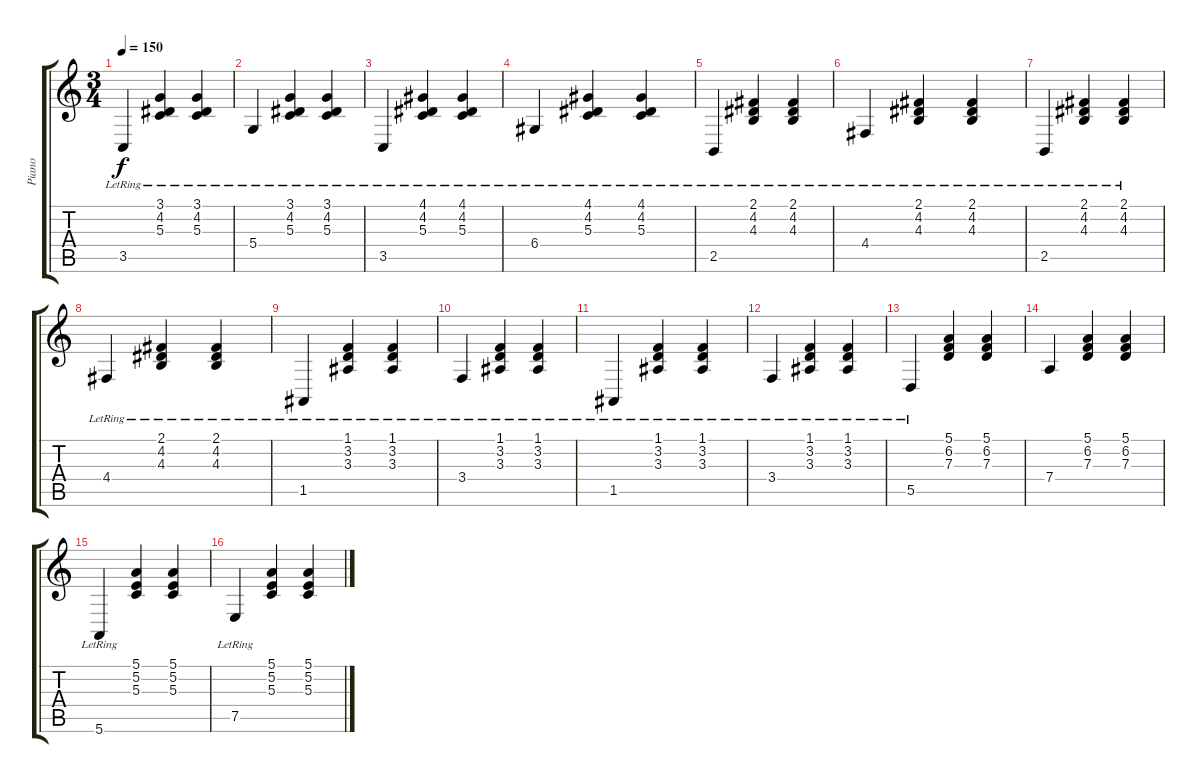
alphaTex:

\track ("Piano" "Piano") {instrument acousticgrandpiano}
\staff {score tabs}
\tuning (E4 B3 G3 D3 A2 E2) {hide}
\ts (3 4)
\tempo 150
\clef g2
\ks c
3.5{lr}.4{dy f} (3.1{lr} 4.2{lr} 5.3{lr}).4 (3.1{lr} 4.2{lr} 5.3{lr}).4 |
5.4{lr}.4 (3.1{lr} 4.2{lr} 5.3{lr}).4 (3.1{lr} 4.2{lr} 5.3{lr}).4 |
3.5{lr}.4 (4.1{lr} 4.2{lr} 5.3{lr}).4 (4.1{lr} 4.2{lr} 5.3{lr}).4 |
6.4{lr}.4 (4.1{lr} 4.2{lr} 5.3{lr}).4 (4.1{lr} 4.2{lr} 5.3).4 |
2.5{lr}.4 (2.1{lr} 4.2{lr} 4.3{lr}).4 (2.1{lr} 4.2{lr} 4.3{lr}).4 |
4.4{lr}.4 (2.1{lr} 4.2{lr} 4.3{lr}).4 (2.1{lr} 4.2{lr} 4.3{lr}).4 |
2.5{lr}.4 (2.1{lr} 4.2{lr} 4.3{lr}).4 (2.1{lr} 4.2{lr} 4.3{lr}).4 |
4.4{lr}.4 (2.1{lr} 4.2{lr} 4.3{lr}).4 (2.1{lr} 4.2{lr} 4.3{lr}).4 |
1.5{lr}.4 (1.1{lr} 3.2{lr} 3.3{lr}).4 (1.1{lr} 3.2{lr} 3.3{lr}).4 |
3.4{lr}.4 (1.1{lr} 3.2{lr} 3.3{lr}).4 (1.1{lr} 3.2{lr} 3.3{lr}).4 |
1.5{lr}.4 (1.1{lr} 3.2{lr} 3.3{lr}).4 (1.1{lr} 3.2{lr} 3.3{lr}).4 |
3.4{lr}.4 (1.1{lr} 3.2{lr} 3.3{lr}).4 (1.1{lr} 3.2{lr} 3.3{lr}).4 |
5.5{lr}.4 (5.1 6.2 7.3).4 (5.1 6.2 7.3).4 |
7.4.4 (5.1 6.2 7.3).4 (5.1 6.2 7.3).4 |
5.6{lr}.4 (5.1 5.2 5.3).4 (5.1 5.2 5.3).4 |
7.5{lr}.4 (5.1 5.2 5.3).4 (5.1 5.2 5.3).4
